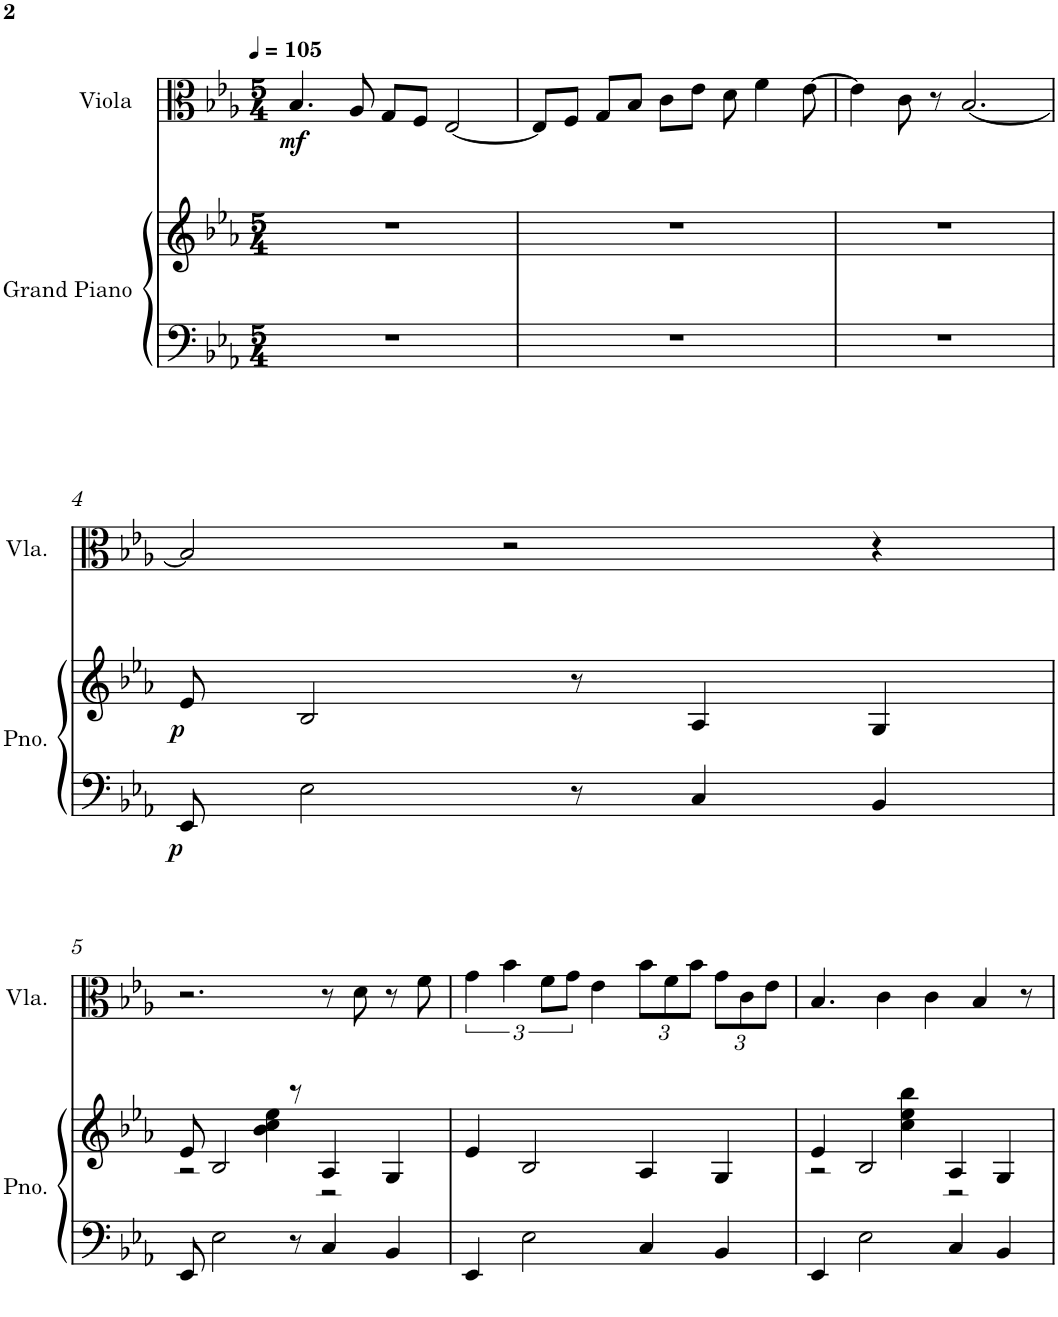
**kern	**kern	**dynam	**kern	**dynam
*part2	*part2	*part2	*part1	*part1
*staff3	*staff2	*staff2/3	*staff1	*staff1
*I"Grand Piano	*	*	*I"Viola	*
*I'Pno.	*	*	*I'Vla.	*
*clefF4	*clefG2	*	*clefC3	*
*k[b-e-a-]	*k[b-e-a-]	*	*k[b-e-a-]	*
*E-:	*E-:	*	*E-:	*
*M5/4	*M5/4	*	*M5/4	*
*MM105	*MM105	*	*MM105	*
=1	=1	=1	=1	=1
!	!	!	!	!LO:DY:b
4%5r	4%5r	.	4.B-/	mf
.	.	.	8A-/	.
.	.	.	8G/L	.
.	.	.	8F/J	.
.	.	.	[2E-/	.
=2	=2	=2	=2	=2
4%5r	4%5r	.	8E-/L]	.
.	.	.	8F/J	.
.	.	.	8G/L	.
.	.	.	8B-/J	.
.	.	.	8c\L	.
.	.	.	8e-\J	.
.	.	.	8d\	.
.	.	.	4f\	.
.	.	.	[8e-\	.
=3	=3	=3	=3	=3
4%5r	4%5r	.	4e-\]	.
.	.	.	8c\	.
.	.	.	8r	.
.	.	.	[2.B-/	.
!!LO:LB:g=z
=4	=4	=4	=4	=4
!	!	!LO:DY:b=2	!	!
!	!	!LO:DY:n=1:b	!	!
8EE-/	8e-/	p p	2B-/]	.
2E-\	2B-/	.	.	.
.	.	.	2r	.
8r	8r	.	.	.
4C/	4A-/	.	.	.
4BB-/	4G/	.	4r	.
!!LO:LB:g=z
=5	=5	=5	=5	=5
*	*^	*	*	*
8EE-/	8e-/	2r	.	2.r	.
2E-\	2B-/	.	.	.	.
.	.	4b-\ 4cc\ 4ee-\	.	.	.
8r	8r	.	.	.	.
4C/	4A-/	2r	.	8r	.
.	.	.	.	8d\	.
4BB-/	4G/	.	.	8r	.
.	.	.	.	8f\	.
*	*v	*v	*	*	*
=6	=6	=6	=6	=6
4EE-/	4e-/	.	6g\	.
.	.	.	6b-\	.
2E-\	2B-/	.	.	.
.	.	.	12f\L	.
.	.	.	12g\J	.
.	.	.	4e-\	.
*	*	*	*Xbrackettup	*
4C/	4A-/	.	12b-\L	.
.	.	.	12f\	.
.	.	.	12b-\J	.
4BB-/	4G/	.	12g\L	.
.	.	.	12c\	.
.	.	.	12e-\J	.
=7	=7	=7	=7	=7
*	*^	*	*	*
4EE-/	4e-/	2r	.	4.B-/	.
2E-\	2B-/	.	.	.	.
.	.	.	.	4c\	.
.	.	4cc\ 4ee-\ 4bb-\	.	.	.
.	.	.	.	4c\	.
4C/	4A-/	2r	.	.	.
.	.	.	.	4B-/	.
4BB-/	4G/	.	.	.	.
.	.	.	.	8r	.
*	*v	*v	*	*	*
=	=	=	=	=
*-	*-	*-	*-	*-
